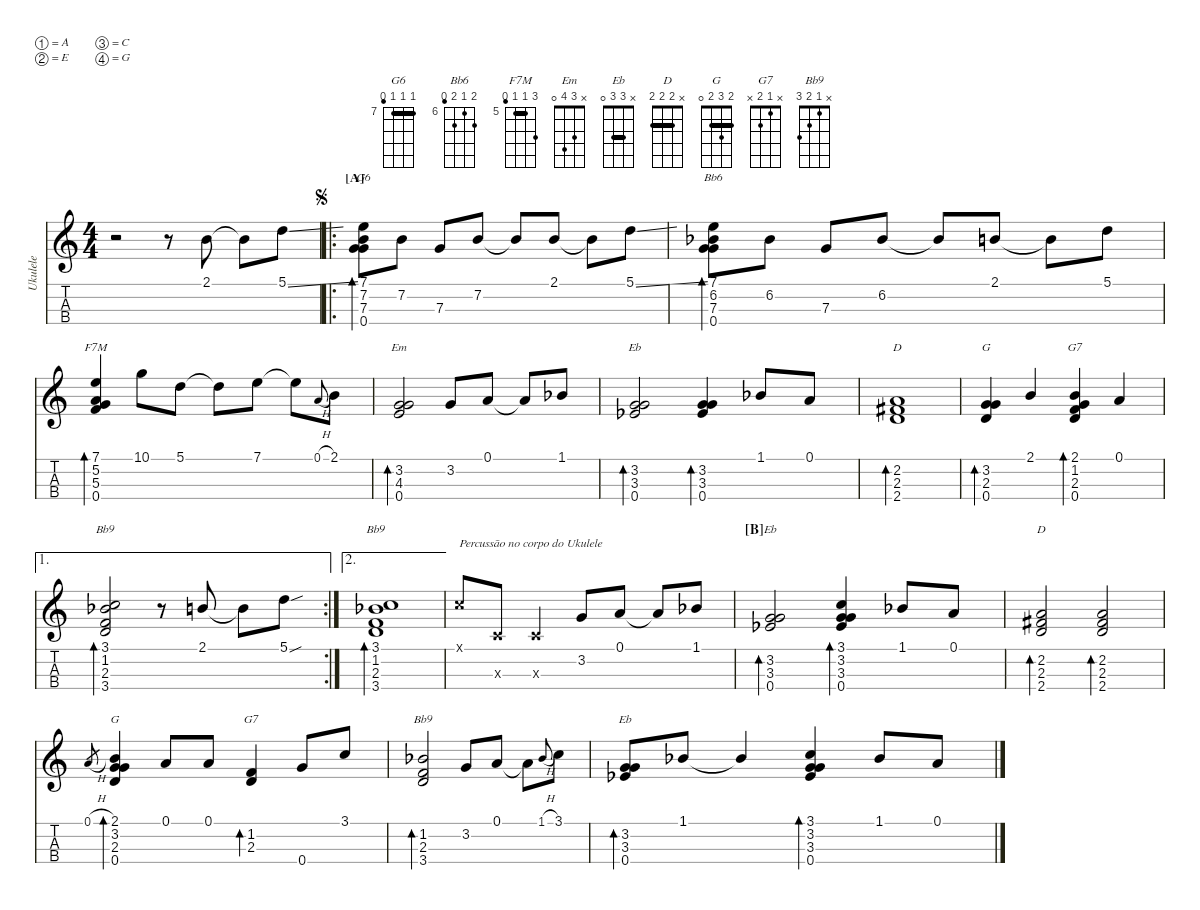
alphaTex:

\defaultSystemsLayout 4
\hideDynamics
\bracketExtendMode nobrackets
\otherSystemsTrackNameOrientation horizontal
\defaultBarNumberDisplay Hide
\track ("Ukulele" "Ukulele") {defaultSystemsLayout 4 instrument acousticguitarnylon}
\staff {score tabs}
\tuning (A4 E4 C4 G4)
\displaytranspose 0
\chord ("G6" 7 7 7 6) {firstfret 7 barre (7 7)}
\chord ("Bb6" 7 6 7 5) {firstfret 6}
\chord ("F7M" 7 5 5 4) {firstfret 5 barre 5}
\chord ("Em" x 3 4 0)
\chord ("Eb" x 3 3 0) {barre 3}
\chord ("D" x 2 2 2) {barre (2 2)}
\chord ("G" x 3 2 0)
\chord ("G7" 2 1 2 0)
\chord ("Bb9" 3 1 2 3)
\chord ("G" 2 3 2 0) {barre 2}
\chord ("G7" x 1 2 x)
\chord ("Bb9" x 1 2 3)
\ts (4 4)
\tempo (100 hide)
\clef g2
\ks c
r.2{dy mf instrument acousticguitarnylon beam Down} r.8{beam Down} 2.1.8{beam Down} 2.1{t}.8{beam Down} 5.1{ss}.8{beam Down} |
\ro
\section ("A" "")
\jump segno
(7.1 7.2 7.3 0.4).8{bd 30 ch "G6" beam Down} 7.2.8{beam Down} 7.3.8{beam Up} 7.2.8{beam Up} 7.2{t}.8{beam Up} 2.1.8{beam Up} 2.1{t}.8{beam Down} 5.1{ss}.8{beam Down} |
(7.1 6.2{acc b} 7.3 0.4).8{bd 30 ch "Bb6" beam Down} 6.2{acc b}.8{beam Down} 7.3.8{beam Up} 6.2{acc b}.8{beam Up} 6.2{t acc b}.8{beam Up} 2.1.8{beam Up} 2.1{t}.8{beam Down} 5.1.8{beam Down} |
(7.1 5.2 5.3 0.4).4{bd 30 ch "F7M" beam Up} 10.1.8{beam Down} 5.1.8{beam Down} 5.1{t}.8{beam Down} 7.1.8{beam Down} 7.1{t}.8{beam Down} 0.1{h}.8{gr onbeat beam Up} 2.1.8{beam Down} |
(0.4 3.2 4.3).2{bd 30 ch "Em" beam Up} 3.2.8{beam Up} 0.1.8{beam Up} 0.1{t}.8{beam Up} 1.1{acc b}.8{beam Up} |
(3.3{acc b} 3.2 0.4).2{bd 30 ch "Eb" beam Up} (3.3{acc b} 3.2 0.4).4{bd 30 beam Up} 1.1{acc b}.8{beam Up} 0.1.8{beam Up} |
(2.3 2.2{acc #} 2.4).1{bd 30 ch "D" beam Up} |
(2.3 0.4 3.2).4{bd 30 ch "G" beam Up} 2.1.4{beam Up} (2.1 1.2 0.4 2.3).4{bd 30 ch "G7" beam Up} 0.1.4{beam Up} |
\ae 1
\rc 2
(3.1 2.3 1.2 3.4{acc b}).2{bd 30 ch "Bb9" beam Up} r.8{beam Up} 2.1.8{beam Up} 2.1{t}.8{beam Down} 5.1{sou}.8{beam Down} |
\ae 2
(3.1 2.3 1.2 3.4{acc b}).1{bd 30 ch "Bb9" beam Up} |
3.1{x}.8{txt "Percussão no corpo do Ukulele" beam Up} 0.3{x}.8{beam Up} 0.3{x}.4{beam Up} 3.2.8{beam Up} 0.1.8{beam Up} 0.1{t}.8{beam Up} 1.1{acc b}.8{beam Up} |
\section ("B" "")
(3.3{acc b} 3.2 0.4).2{bd 30 ch "Eb" beam Up} (3.3{acc b} 3.2 0.4 3.1).4{bd 30 beam Up} 1.1{acc b}.8{beam Up} 0.1.8{beam Up} |
(2.3 2.2{acc #} 2.4).2{bd 30 ch "D" beam Up} (2.3 2.2{acc #} 2.4).2{bd 30 beam Up} |
0.1{h}.8{gr beam Up} (2.3 3.2 0.4 2.1).4{bd 30 ch "G" beam Up} 0.1.8{beam Up} 0.1.8{beam Up} (2.3 1.2).4{bd 30 ch "G7" beam Up} 0.4.8{beam Up} 3.1.8{beam Up} |
(2.3 1.2 3.4{acc b}).2{bd 30 ch "Bb9" beam Up} 3.2.8{beam Up} 0.1.8{beam Up} 0.1{t}.8{beam Down} 1.1{h acc b}.8{gr onbeat beam Up} 3.1.8{beam Down} |
(3.3{acc b} 3.2 0.4).8{bd 30 ch "Eb" beam Up} 1.1{acc b}.8{beam Up} 1.1{t acc b}.4{beam Up} (3.3{acc b} 3.2 0.4 3.1).4{bd 30 beam Up} 1.1{acc b}.8{beam Up} 0.1.8{beam Up}
